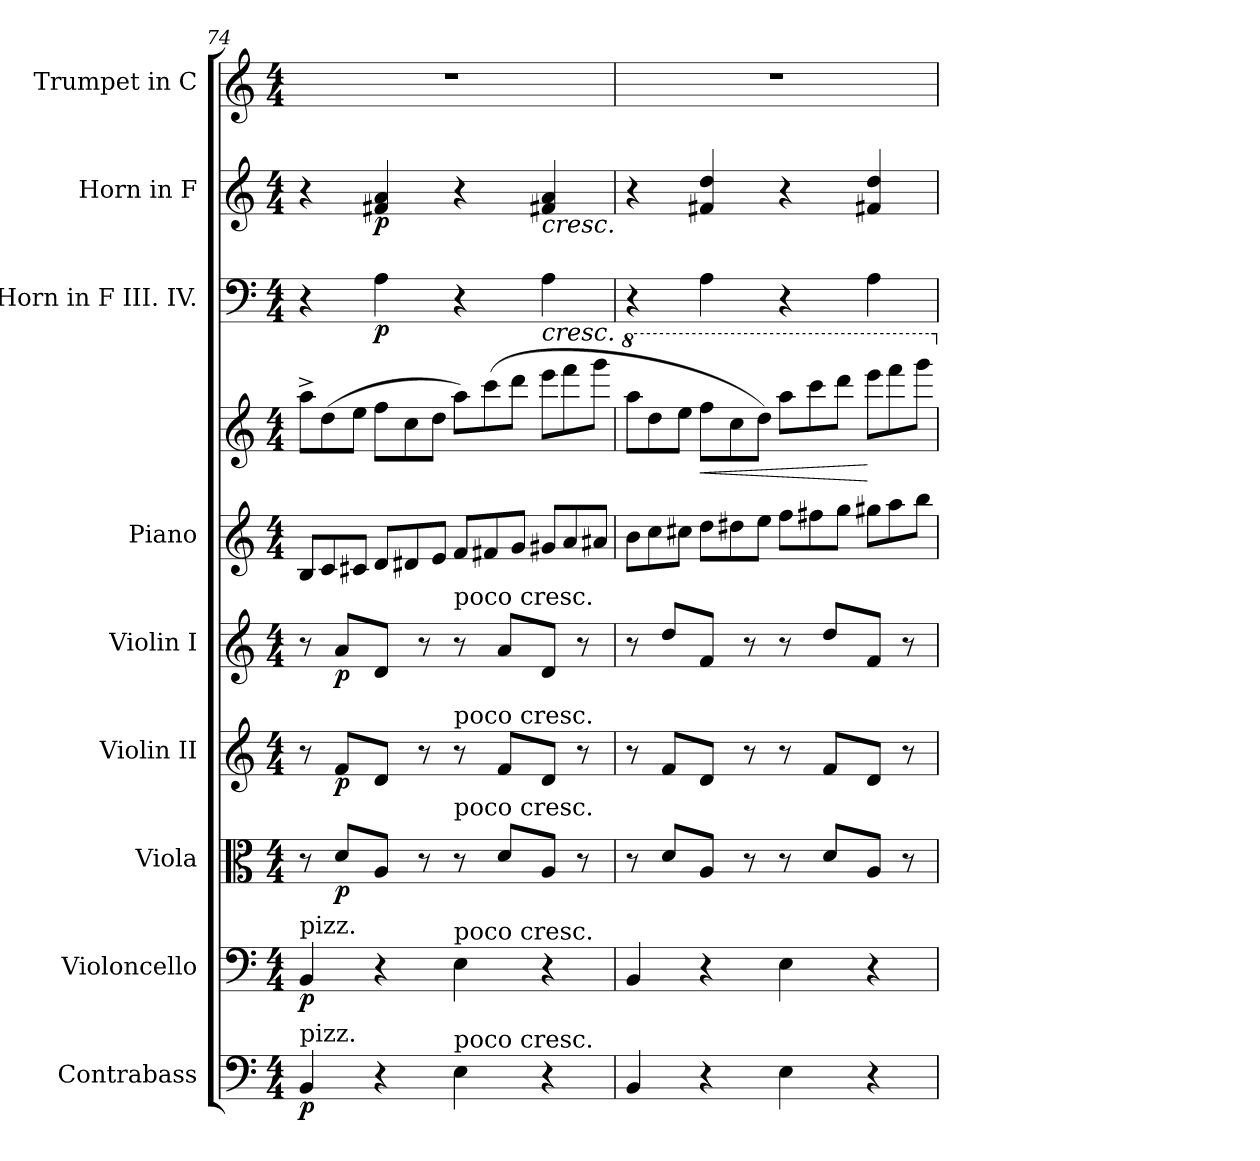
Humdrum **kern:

**kern	**dynam	**kern	**dynam	**kern	**dynam	**kern	**dynam	**kern	**dynam	**kern	**kern	**dynam	**kern	**dynam	**kern	**dynam	**kern
*part9	*part9	*part8	*part8	*part7	*part7	*part6	*part6	*part5	*part5	*part4	*part4	*part4	*part3	*part3	*part2	*part2	*part1
*staff10	*staff10	*staff9	*staff9	*staff8	*staff8	*staff7	*staff7	*staff6	*staff6	*staff5	*staff4	*staff4/5	*staff3	*staff3	*staff2	*staff2	*staff1
*I"Contrabass	*	*I"Violoncello	*	*I"Viola	*	*I"Violin II	*	*I"Violin I	*	*I"Piano	*	*	*I"Horn in F III. IV.	*	*I"Horn in F	*	*I"Trumpet in C
*I'Cb.	*	*I'Vc.	*	*I'Vla.	*	*I'Vln. II	*	*I'Vln. I	*	*I'Pno	*	*	*I'Hn.	*	*I'Hn.	*	*
*clefF4	*	*clefF4	*	*clefC3	*	*clefG2	*	*clefG2	*	*clefG2	*clefG2	*	*clefF4	*	*clefG2	*	*clefG2
*ITrd7c12	*	*	*	*	*	*	*	*	*	*	*	*	*ITrd4c7	*	*ITrd4c7	*	*
*k[]	*	*k[]	*	*k[]	*	*k[]	*	*k[]	*	*k[]	*k[]	*	*	*	*	*	*k[]
*C:	*	*C:	*	*C:	*	*C:	*	*C:	*	*C:	*C:	*	*	*	*	*	*C:
*M4/4	*	*M4/4	*	*M4/4	*	*M4/4	*	*M4/4	*	*M4/4	*M4/4	*	*M4/4	*	*M4/4	*	*M4/4
*	*	*	*	*	*	*	*	*	*	*Xtuplet	*Xtuplet	*	*	*	*	*	*
=74	=74	=74	=74	=74	=74	=74	=74	=74	=74	=74	=74	=74	=74	=74	=74	=74	=74
!	!	!LO:TX:a:t=pizz.	!	!	!	!	!	!	!	!	!	!	!	!	!	!	!
!LO:TX:a:t=pizz.	!	!	!	!	!	!	!	!	!	!	!	!	!	!	!	!	!
4BBB"	p	4BB"	p	8r	.	8r	.	8r	.	12BL	12aa^L	.	4r	.	4r	.	1r
.	.	.	.	.	.	.	.	.	.	12c	(12dd	.	.	.	.	.	.
.	.	.	.	8dL	p	8fL	p	8aL	p	.	.	.	.	.	.	.	.
.	.	.	.	.	.	.	.	.	.	12c#XJ	12eeJ	.	.	.	.	.	.
4r	.	4r	.	8AJ	.	8dJ	.	8dJ	.	12dL	12ffL	.	4D	p	4Bn 4d	p	.
.	.	.	.	.	.	.	.	.	.	12d#X	12cc	.	.	.	.	.	.
.	.	.	.	8r	.	8r	.	8r	.	.	.	.	.	.	.	.	.
.	.	.	.	.	.	.	.	.	.	12eJ	12ddJ	.	.	.	.	.	.
!	!	!	!	!	!	!	!	!LO:TX:t=poco cresc.	!	!	!	!	!	!	!	!	!
!	!	!	!	!	!	!LO:TX:t=poco cresc.	!	!	!	!	!	!	!	!	!	!	!
!	!	!	!	!LO:TX:t=poco cresc.	!	!	!	!	!	!	!	!	!	!	!	!	!
!	!	!LO:TX:t=poco cresc.	!	!	!	!	!	!	!	!	!	!	!	!	!	!	!
!LO:TX:t=poco cresc.	!	!	!	!	!	!	!	!	!	!	!	!	!	!	!	!	!
4EE"	.	4E"	.	8r	.	8r	.	8r	.	12fL	12aaL)	.	4r	.	4r	.	.
.	.	.	.	.	.	.	.	.	.	12f#X	(12ccc	.	.	.	.	.	.
.	.	.	.	8dL	.	8fL	.	8aL	.	.	.	.	.	.	.	.	.
.	.	.	.	.	.	.	.	.	.	12gJ	12dddJ	.	.	.	.	.	.
!	!	!	!	!	!	!	!	!	!	!	!	!	!	!	!LO:TX:b:i:t=cresc.	!	!
!	!	!	!	!	!	!	!	!	!	!	!	!	!LO:TX:b:i:t=cresc.	!	!	!	!
4r	.	4r	.	8AJ	.	8dJ	.	8dJ	.	12g#XL	12eeeL	.	4D	.	4Bn 4d	.	.
.	.	.	.	.	.	.	.	.	.	12a	12fff	.	.	.	.	.	.
.	.	.	.	8r	.	8r	.	8r	.	.	.	.	.	.	.	.	.
.	.	.	.	.	.	.	.	.	.	12a#XJ	12gggJ	.	.	.	.	.	.
=75	=75	=75	=75	=75	=75	=75	=75	=75	=75	=75	=75	=75	=75	=75	=75	=75	=75
*	*	*	*	*	*	*	*	*	*	*	*8va	*	*	*	*	*	*
4BBB"	.	4BB"	.	8r	.	8r	.	8r	.	12bL	12aaaL	.	4r	.	4r	.	1r
.	.	.	.	.	.	.	.	.	.	12cc	12ddd	.	.	.	.	.	.
.	.	.	.	8dL	.	8fL	.	8ddL	.	.	.	.	.	.	.	.	.
.	.	.	.	.	.	.	.	.	.	12cc#XJ	12eeeJ	.	.	.	.	.	.
!	!	!	!	!	!	!	!	!	!	!	!	!LO:HP:b	!	!	!	!	!
4r	.	4r	.	8AJ	.	8dJ	.	8fJ	.	12ddL	12fffL	<	4D	.	4Bn 4g	.	.
.	.	.	.	.	.	.	.	.	.	12dd#X	12ccc	.	.	.	.	.	.
.	.	.	.	8r	.	8r	.	8r	.	.	.	.	.	.	.	.	.
.	.	.	.	.	.	.	.	.	.	12eeJ	12dddJ)	.	.	.	.	.	.
4EE"	.	4E"	.	8r	.	8r	.	8r	.	12ffL	12aaaL	.	4r	.	4r	.	.
.	.	.	.	.	.	.	.	.	.	12ff#X	12cccc	.	.	.	.	.	.
.	.	.	.	8dL	.	8fL	.	8ddL	.	.	.	.	.	.	.	.	.
.	.	.	.	.	.	.	.	.	.	12ggJ	12ddddJ	.	.	.	.	.	.
4r	.	4r	.	8AJ	.	8dJ	.	8fJ	.	12gg#XL	12eeeeL	[	4D	.	4Bn 4g	.	.
.	.	.	.	.	.	.	.	.	.	12aa	12ffff	.	.	.	.	.	.
.	.	.	.	8r	.	8r	.	8r	.	.	.	.	.	.	.	.	.
.	.	.	.	.	.	.	.	.	.	12bbJ	12ggggJ	.	.	.	.	.	.
*	*	*	*	*	*	*	*	*	*	*	*X8va	*	*	*	*	*	*
=	=	=	=	=	=	=	=	=	=	=	=	=	=	=	=	=	=
*-	*-	*-	*-	*-	*-	*-	*-	*-	*-	*-	*-	*-	*-	*-	*-	*-	*-
